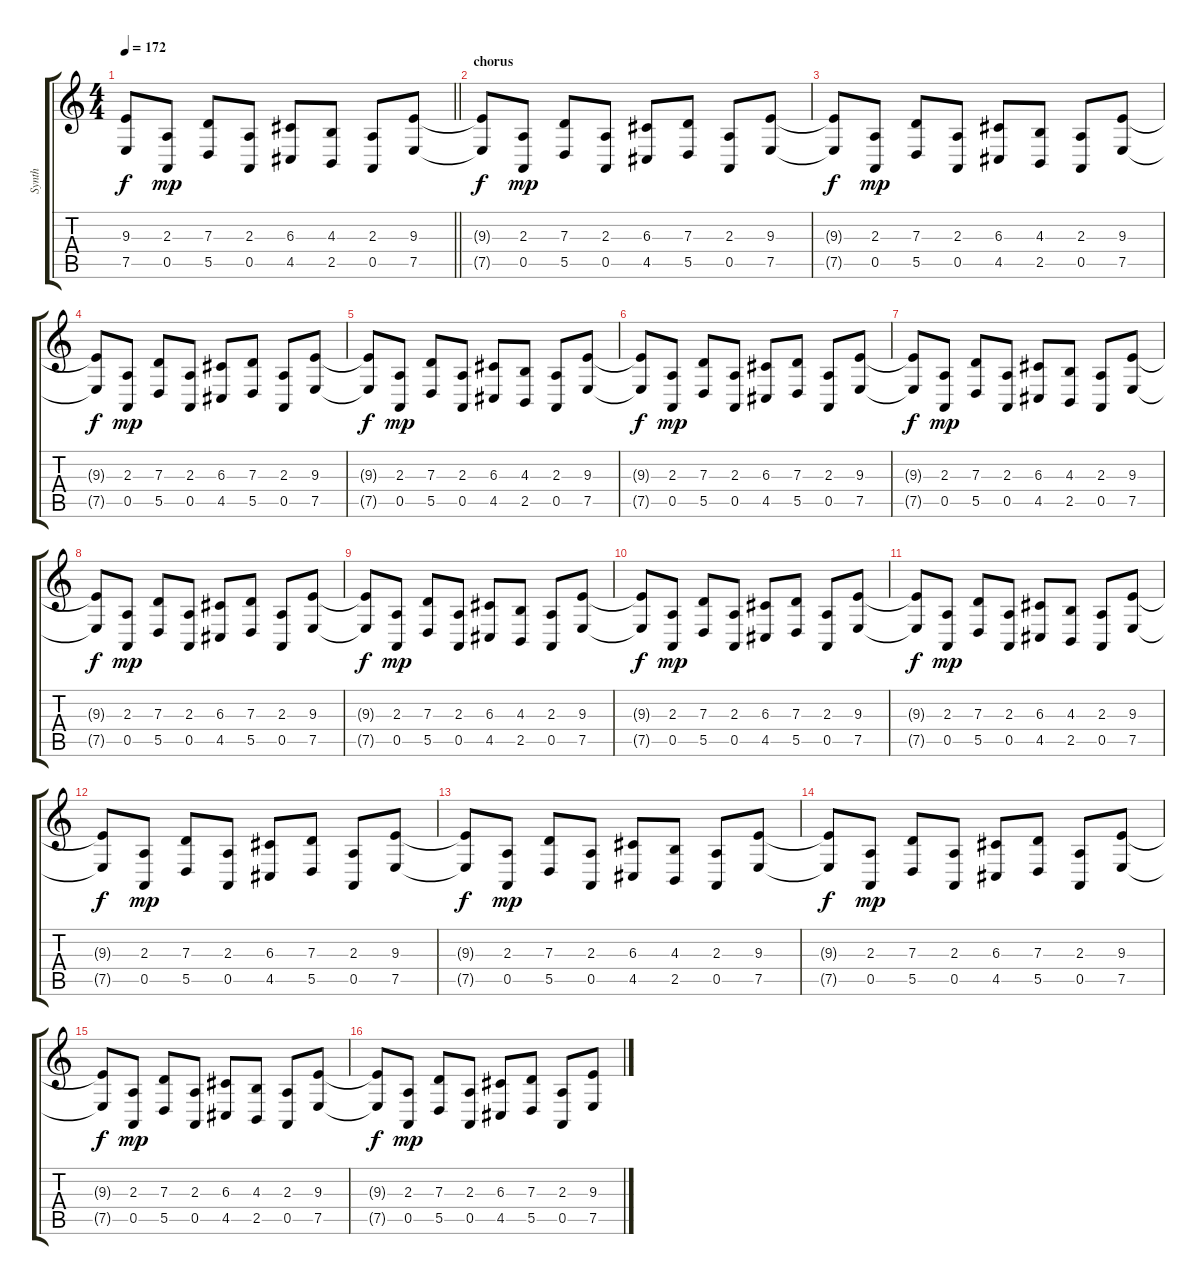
\track ("Synth" "Synth") {instrument lead2sawtooth}
\staff {score tabs}
\tuning (E4 B3 G3 D3 A2 D2) {hide}
\ts (4 4)
\tempo 172
\clef g2
\barLineRight lightlight
\ks c
(9.3{t} 7.5{t}).8{dy f} (2.3 0.5).8{dy mp} (7.3 5.5).8 (2.3 0.5).8 (6.3 4.5).8 (4.3 2.5).8 (2.3 0.5).8 (9.3 7.5).8 |
\section ("" "chorus")
(9.3{t} 7.5{t}).8{dy f} (2.3 0.5).8{dy mp} (7.3 5.5).8 (2.3 0.5).8 (6.3 4.5).8 (7.3 5.5).8 (2.3 0.5).8 (9.3 7.5).8 |
(9.3{t} 7.5{t}).8{dy f} (2.3 0.5).8{dy mp} (7.3 5.5).8 (2.3 0.5).8 (6.3 4.5).8 (4.3 2.5).8 (2.3 0.5).8 (9.3 7.5).8 |
(9.3{t} 7.5{t}).8{dy f} (2.3 0.5).8{dy mp} (7.3 5.5).8 (2.3 0.5).8 (6.3 4.5).8 (7.3 5.5).8 (2.3 0.5).8 (9.3 7.5).8 |
(9.3{t} 7.5{t}).8{dy f} (2.3 0.5).8{dy mp} (7.3 5.5).8 (2.3 0.5).8 (6.3 4.5).8 (4.3 2.5).8 (2.3 0.5).8 (9.3 7.5).8 |
(9.3{t} 7.5{t}).8{dy f} (2.3 0.5).8{dy mp} (7.3 5.5).8 (2.3 0.5).8 (6.3 4.5).8 (7.3 5.5).8 (2.3 0.5).8 (9.3 7.5).8 |
(9.3{t} 7.5{t}).8{dy f} (2.3 0.5).8{dy mp} (7.3 5.5).8 (2.3 0.5).8 (6.3 4.5).8 (4.3 2.5).8 (2.3 0.5).8 (9.3 7.5).8 |
(9.3{t} 7.5{t}).8{dy f} (2.3 0.5).8{dy mp} (7.3 5.5).8 (2.3 0.5).8 (6.3 4.5).8 (7.3 5.5).8 (2.3 0.5).8 (9.3 7.5).8 |
(9.3{t} 7.5{t}).8{dy f} (2.3 0.5).8{dy mp} (7.3 5.5).8 (2.3 0.5).8 (6.3 4.5).8 (4.3 2.5).8 (2.3 0.5).8 (9.3 7.5).8 |
(9.3{t} 7.5{t}).8{dy f} (2.3 0.5).8{dy mp} (7.3 5.5).8 (2.3 0.5).8 (6.3 4.5).8 (7.3 5.5).8 (2.3 0.5).8 (9.3 7.5).8 |
(9.3{t} 7.5{t}).8{dy f} (2.3 0.5).8{dy mp} (7.3 5.5).8 (2.3 0.5).8 (6.3 4.5).8 (4.3 2.5).8 (2.3 0.5).8 (9.3 7.5).8 |
(9.3{t} 7.5{t}).8{dy f} (2.3 0.5).8{dy mp} (7.3 5.5).8 (2.3 0.5).8 (6.3 4.5).8 (7.3 5.5).8 (2.3 0.5).8 (9.3 7.5).8 |
(9.3{t} 7.5{t}).8{dy f} (2.3 0.5).8{dy mp} (7.3 5.5).8 (2.3 0.5).8 (6.3 4.5).8 (4.3 2.5).8 (2.3 0.5).8 (9.3 7.5).8 |
(9.3{t} 7.5{t}).8{dy f} (2.3 0.5).8{dy mp} (7.3 5.5).8 (2.3 0.5).8 (6.3 4.5).8 (7.3 5.5).8 (2.3 0.5).8 (9.3 7.5).8 |
(9.3{t} 7.5{t}).8{dy f} (2.3 0.5).8{dy mp} (7.3 5.5).8 (2.3 0.5).8 (6.3 4.5).8 (4.3 2.5).8 (2.3 0.5).8 (9.3 7.5).8 |
(9.3{t} 7.5{t}).8{dy f} (2.3 0.5).8{dy mp} (7.3 5.5).8 (2.3 0.5).8 (6.3 4.5).8 (7.3 5.5).8 (2.3 0.5).8 (9.3 7.5).8
